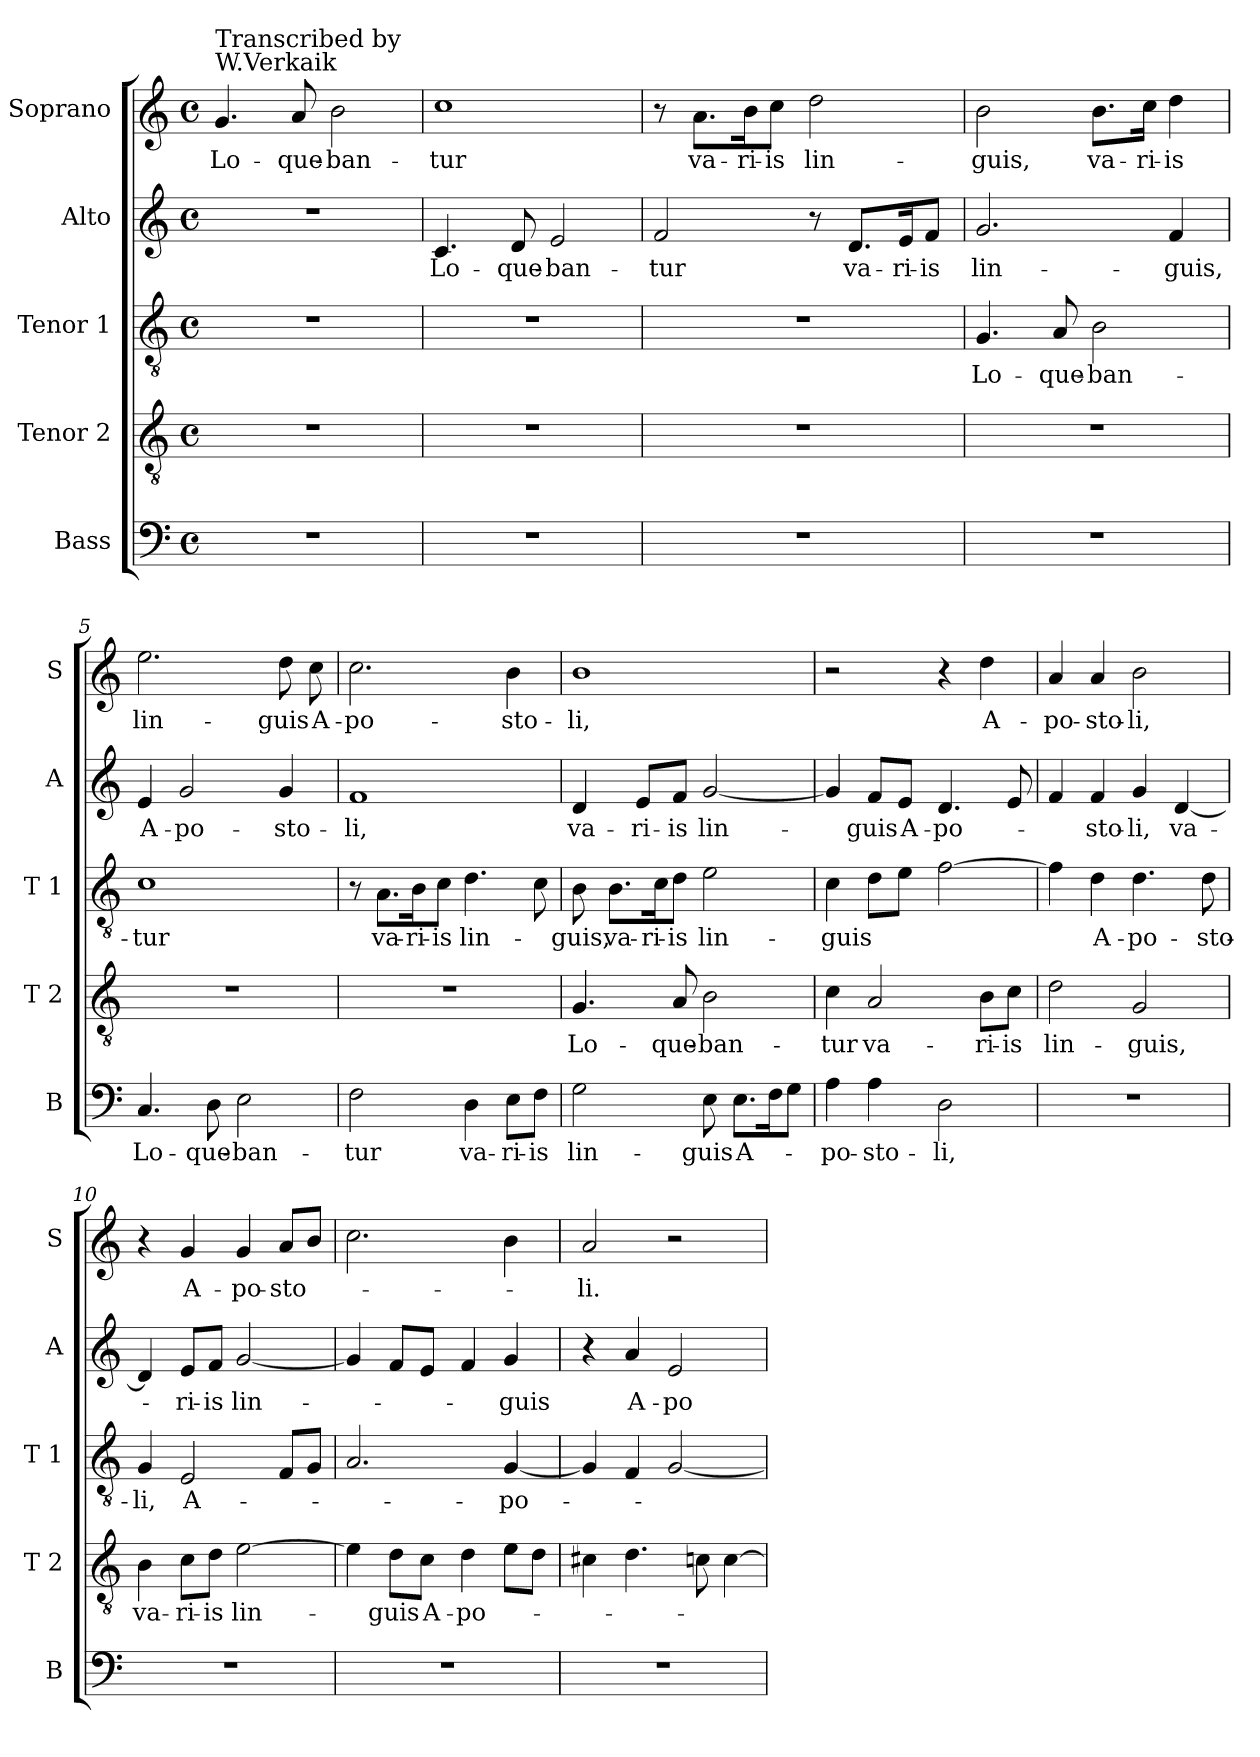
**kern	**text	**kern	**text	**kern	**text	**kern	**text	**kern	**text
*part5	*part5	*part4	*part4	*part3	*part3	*part2	*part2	*part1	*part1
*staff5	*staff5	*staff4	*staff4	*staff3	*staff3	*staff2	*staff2	*staff1	*staff1
*I"Bass	*	*I"Tenor 2	*	*I"Tenor 1	*	*I"Alto	*	*I"Soprano	*
*I'B	*	*I'T 2	*	*I'T 1	*	*I'A	*	*I'S	*
*clefF4	*	*clefGv2	*	*clefGv2	*	*clefG2	*	*clefG2	*
*k[]	*	*k[]	*	*k[]	*	*k[]	*	*k[]	*
*C:	*	*C:	*	*C:	*	*C:	*	*C:	*
*M4/4	*	*M4/4	*	*M4/4	*	*M4/4	*	*M4/4	*
*met(c)	*	*met(c)	*	*met(c)	*	*met(c)	*	*met(c)	*
=1	=1	=1	=1	=1	=1	=1	=1	=1	=1
!	!	!	!	!	!	!	!	!LO:TX:a:t=Transcribed by \nW.Verkaik	!
1r	.	1r	.	1r	.	1r	.	4.g/	Lo-
.	.	.	.	.	.	.	.	8a/	-que-
.	.	.	.	.	.	.	.	2b\	-ban-
=2	=2	=2	=2	=2	=2	=2	=2	=2	=2
1r	.	1r	.	1r	.	4.c/	Lo-	1cc	-tur
.	.	.	.	.	.	8d/	-que-	.	.
.	.	.	.	.	.	2e/	-ban-	.	.
=3	=3	=3	=3	=3	=3	=3	=3	=3	=3
1r	.	1r	.	1r	.	2f/	-tur	8r	.
.	.	.	.	.	.	.	.	8.a\L	va-
.	.	.	.	.	.	.	.	16b\k	-ri-
.	.	.	.	.	.	.	.	8cc\J	-is
.	.	.	.	.	.	8r	.	2dd\	lin-
.	.	.	.	.	.	8.d/L	va-	.	.
.	.	.	.	.	.	16e/k	-ri-	.	.
.	.	.	.	.	.	8f/J	-is	.	.
=4	=4	=4	=4	=4	=4	=4	=4	=4	=4
1r	.	1r	.	4.G/	Lo-	2.g/	lin-	2b\	-guis,
.	.	.	.	8A/	-que-	.	.	.	.
.	.	.	.	2B\	-ban-	.	.	8.b\L	va-
.	.	.	.	.	.	.	.	16cc\Jk	-ri-
.	.	.	.	.	.	4f/	-guis,	4dd\	-is
!!LO:LB:g=z
=5	=5	=5	=5	=5	=5	=5	=5	=5	=5
4.C/	Lo-	1r	.	1c	-tur	4e/	A-	2.ee\	lin-
.	.	.	.	.	.	2g/	-po-	.	.
8D\	-que-	.	.	.	.	.	.	.	.
2E\	-ban-	.	.	.	.	.	.	.	.
.	.	.	.	.	.	4g/	-sto-	8dd\	-guis
.	.	.	.	.	.	.	.	8cc\	A-
=6	=6	=6	=6	=6	=6	=6	=6	=6	=6
2F\	-tur	1r	.	8r	.	1f	-li,	2.cc\	-po-
.	.	.	.	8.A\L	va-	.	.	.	.
.	.	.	.	16B\k	-ri-	.	.	.	.
.	.	.	.	8c\J	-is	.	.	.	.
4D\	va-	.	.	4.d\	lin-	.	.	.	.
8E\L	-ri-	.	.	.	.	.	.	4b\	-sto-
8F\J	-is	.	.	8c\	.	.	.	.	.
=7	=7	=7	=7	=7	=7	=7	=7	=7	=7
2G\	lin-	4.G/	Lo-	8B\	-guis,	4d/	va-	1b	-li,
.	.	.	.	8.B\L	va-	.	.	.	.
.	.	.	.	.	.	8e/L	-ri-	.	.
.	.	.	.	16c\k	-ri-	.	.	.	.
.	.	8A/	-que-	8d\J	-is	8f/J	-is	.	.
8E\	-guis	2B\	-ban-	2e\	lin-	[2g/	lin-	.	.
8.E\L	A-	.	.	.	.	.	.	.	.
16F\k	.	.	.	.	.	.	.	.	.
8G\J	.	.	.	.	.	.	.	.	.
=8	=8	=8	=8	=8	=8	=8	=8	=8	=8
4A\	-po-	4c\	-tur	4c\	-guis	4g/]	.	2r	.
4A\	-sto-	2A/	va-	8d\L	.	8f/L	-guis	.	.
.	.	.	.	8e\J	.	8e/J	A-	.	.
2D\	-li,	.	.	[2f\	.	4.d/	-po-	4r	.
.	.	8B\L	-ri-	.	.	.	.	4dd\	A-
.	.	8c\J	-is	.	.	8e/	.	.	.
!!LO:PB:g=z
=9	=9	=9	=9	=9	=9	=9	=9	=9	=9
1r	.	2d\	lin-	4f\]	.	4f/	.	4a/	-po-
.	.	.	.	4d\	A-	4f/	-sto-	4a/	-sto-
.	.	2G/	-guis,	4.d\	-po-	4g/	-li,	2b\	-li,
.	.	.	.	.	.	[4d/	va-	.	.
.	.	.	.	8d\	-sto-	.	.	.	.
=10	=10	=10	=10	=10	=10	=10	=10	=10	=10
1r	.	4B\	va-	4G/	-li,	4d/]	.	4r	.
.	.	8c\L	-ri-	2E/	A-	8e/L	-ri-	4g/	A-
.	.	8d\J	-is	.	.	8f/J	-is	.	.
.	.	[2e\	lin-	.	.	[2g/	lin-	4g/	-po-
.	.	.	.	8F/L	.	.	.	8a/L	-sto-
.	.	.	.	8G/J	.	.	.	8b/J	.
=11	=11	=11	=11	=11	=11	=11	=11	=11	=11
1r	.	4e\]	.	2.A/	.	4g/]	.	2.cc\	.
.	.	8d\L	-guis	.	.	8f/L	.	.	.
.	.	8c\J	A-	.	.	8e/J	.	.	.
.	.	4d\	-po-	.	.	4f/	.	.	.
.	.	8e\L	.	[4G/	-po-	4g/	-guis	4b\	.
.	.	8d\J	.	.	.	.	.	.	.
=12	=12	=12	=12	=12	=12	=12	=12	=12	=12
1r	.	4c#X\	.	4G/]	.	4r	.	2a/	-li.
.	.	4.d\	.	4F/	.	4a/	A-	.	.
.	.	.	.	[2G/	.	2e/	-po-	2r	.
.	.	8cn\	.	.	.	.	.	.	.
.	.	[4c\	.	.	.	.	.	.	.
=	=	=	=	=	=	=	=	=	=
*-	*-	*-	*-	*-	*-	*-	*-	*-	*-
